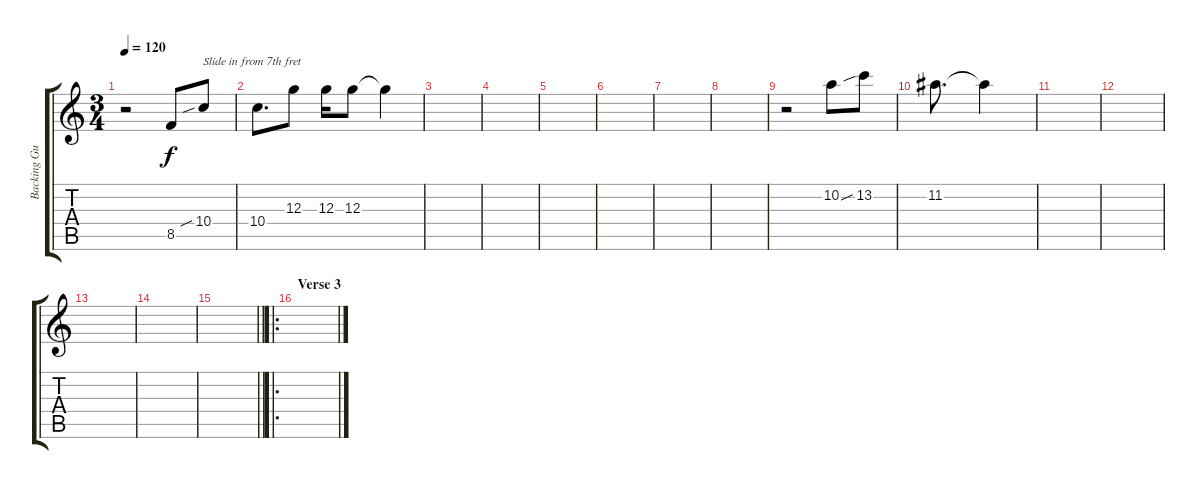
\track ("Backing Guitar" "Backing Gu") {instrument acousticguitarsteel}
\staff {score tabs}
\tuning (E4 B3 G3 D3 A2 E2) {hide}
\ts (3 4)
\tempo 120
\clef g2
\ks c
r.2{dy f} 8.5.8 10.4{sib}.8{txt "Slide in from 7th fret"} |
10.4.8{d} 12.3.8 12.3.16 12.3.8 12.3{t}.4 |
|
|
|
|
|
|
r.2 10.2.8 13.2{sib}.8 |
11.2.8{d} 11.2{t}.4 |
|
|
|
|
\barLineRight lightlight
|
\ro
\section ("" "Verse 3")
